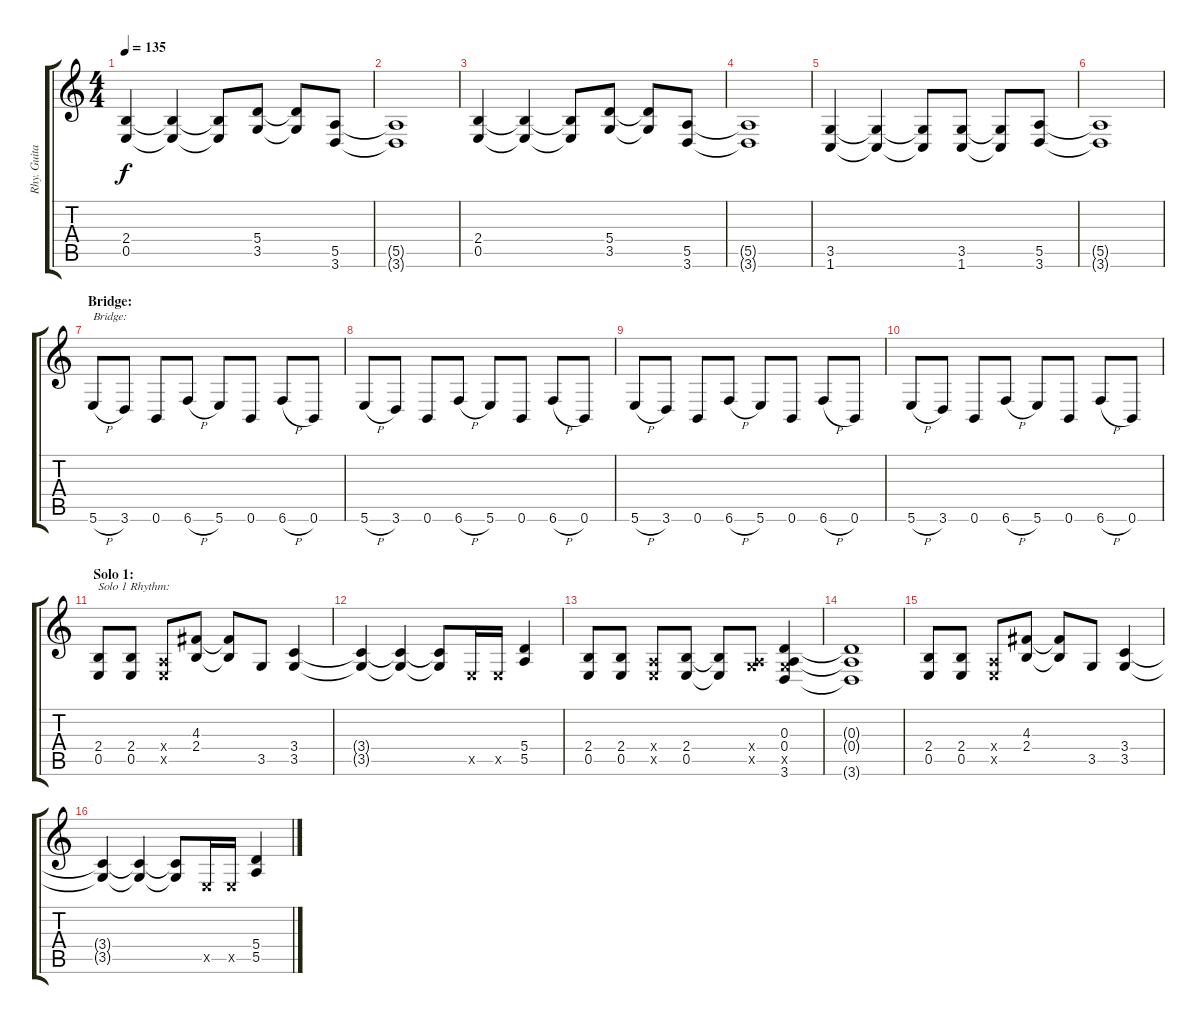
\track ("Rhy. Guitar 1" "Rhy. Guita") {instrument overdrivenguitar}
\staff {score tabs}
\tuning (B3 Gb3 D3 A2 E2 B1) {hide}
\ts (4 4)
\tempo 135
\clef g2
\ks c
(2.4 0.5).4{dy f} (2.4{t} 0.5{t}).4 (2.4{t} 0.5{t}).8 (5.4 3.5).8 (5.4{t} 3.5{t}).8 (5.5 3.6).8 |
(5.5{t} 3.6{t}).1 |
(2.4 0.5).4 (2.4{t} 0.5{t}).4 (2.4{t} 0.5{t}).8 (5.4 3.5).8 (5.4{t} 3.5{t}).8 (5.5 3.6).8 |
(5.5{t} 3.6{t}).1 |
(3.5 1.6).4 (3.5{t} 1.6{t}).4 (3.5{t} 1.6{t}).8 (3.5 1.6).8 (3.5{t} 1.6{t}).8 (5.5 3.6).8 |
(5.5{t} 3.6{t}).1 |
\section ("" "Bridge:")
5.6{h}.8{txt "Bridge:"} 3.6.8 0.6.8 6.6{h}.8 5.6.8 0.6.8 6.6{h}.8 0.6.8 |
5.6{h}.8 3.6.8 0.6.8 6.6{h}.8 5.6.8 0.6.8 6.6{h}.8 0.6.8 |
5.6{h}.8 3.6.8 0.6.8 6.6{h}.8 5.6.8 0.6.8 6.6{h}.8 0.6.8 |
5.6{h}.8 3.6.8 0.6.8 6.6{h}.8 5.6.8 0.6.8 6.6{h}.8 0.6.8 |
\section ("" "Solo 1:")
(2.4 0.5).8{txt "Solo 1 Rhythm:"} (2.4 0.5).8 (0.4{x} 0.5{x}).8 (4.3 2.4).8 (4.3{t} 2.4{t}).8 3.5.8 (3.4 3.5).4 |
(3.4{t} 3.5{t}).4 (3.4{t} 3.5{t}).4 (3.4{t} 3.5{t}).8 0.5{x}.16 0.5{x}.16 (5.4 5.5).4 |
(2.4 0.5).8 (2.4 0.5).8 (0.4{x} 0.5{x}).8 (2.4 0.5).8 (2.4{t} 0.5{t}).8 (0.4{x} 3.5{x}).8 (0.3 0.4 3.5{x} 3.6).4 |
(0.3{t} 0.4{t} 3.6{t}).1 |
(2.4 0.5).8 (2.4 0.5).8 (0.4{x} 0.5{x}).8 (4.3 2.4).8 (4.3{t} 2.4{t}).8 3.5.8 (3.4 3.5).4 |
(3.4{t} 3.5{t}).4 (3.4{t} 3.5{t}).4 (3.4{t} 3.5{t}).8 0.5{x}.16 0.5{x}.16 (5.4 5.5).4
